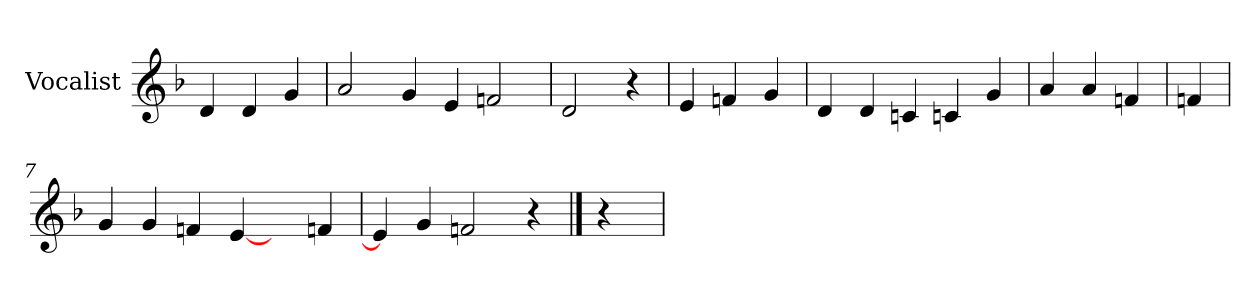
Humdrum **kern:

**kern
*part1
*staff1
*I"Vocalist
*k[b-]
*d:
=
4d
4d
4g
=1
2a
4g
4e
2fn
=2
2d
4r
=3
4e
4fn
4g
=4
4d
4d
4cn
4cn
4g
=5
4a
4a
4fn
=6
4fn
=7
4g
4g
4fn
[4e
4ryy
4fn
=8
4e]
4g
2fn
4r
==9
4r
=
*-
